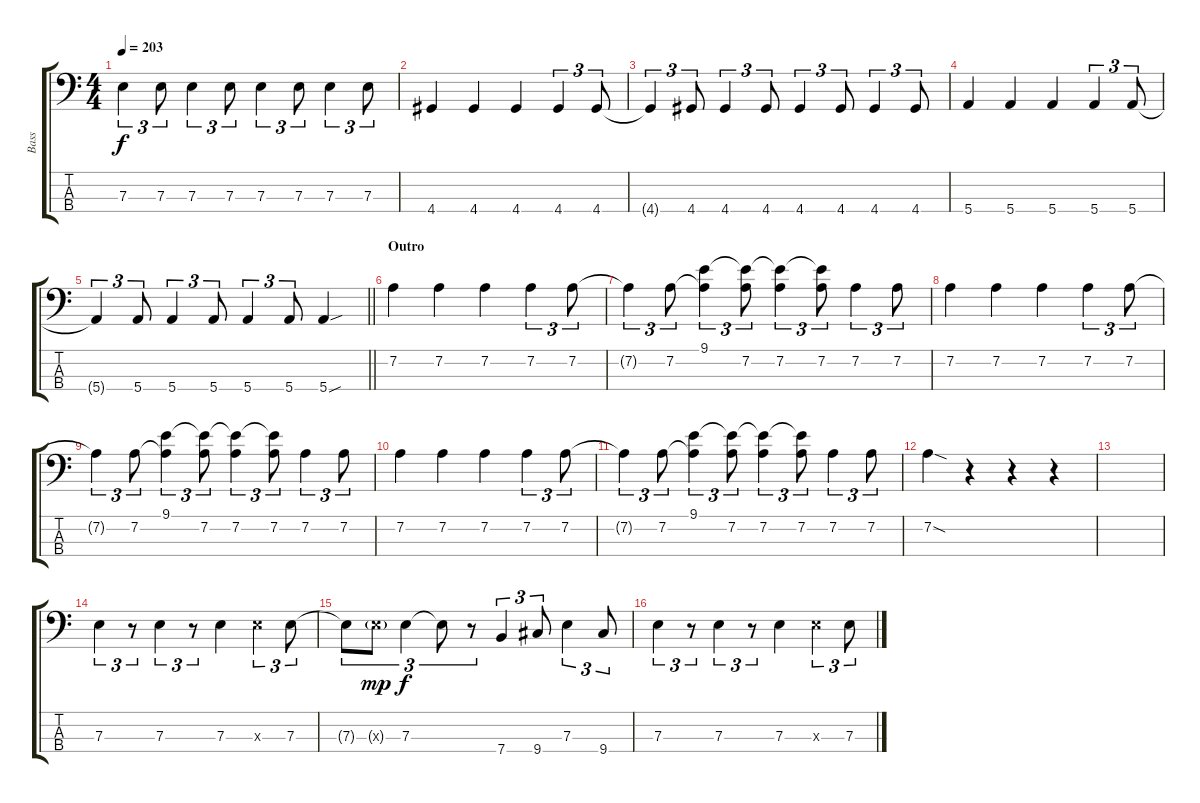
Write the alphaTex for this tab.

\track ("Bass" "Bass") {instrument electricbasspick}
\staff {score tabs}
\tuning (G2 D2 A1 E1) {hide}
\ts (4 4)
\tempo 203
\clef f4
\ks c
7.3{t}.4{tu (3 2) dy f} 7.3.8{tu (3 2)} 7.3.4{tu (3 2)} 7.3.8{tu (3 2)} 7.3.4{tu (3 2)} 7.3.8{tu (3 2)} 7.3.4{tu (3 2)} 7.3.8{tu (3 2)} |
4.4.4 4.4.4 4.4.4 4.4.4{tu (3 2)} 4.4.8{tu (3 2)} |
4.4{t}.4{tu (3 2)} 4.4.8{tu (3 2)} 4.4.4{tu (3 2)} 4.4.8{tu (3 2)} 4.4.4{tu (3 2)} 4.4.8{tu (3 2)} 4.4.4{tu (3 2)} 4.4.8{tu (3 2)} |
5.4.4 5.4.4 5.4.4 5.4.4{tu (3 2)} 5.4.8{tu (3 2)} |
\barLineRight lightlight
5.4{t}.4{tu (3 2)} 5.4.8{tu (3 2)} 5.4.4{tu (3 2)} 5.4.8{tu (3 2)} 5.4.4{tu (3 2)} 5.4.8{tu (3 2)} 5.4{sou}.4 |
\section ("" "Outro")
7.2.4 7.2.4 7.2.4 7.2.4{tu (3 2)} 7.2.8{tu (3 2)} |
7.2{t}.4{tu (3 2)} 7.2.8{tu (3 2)} (9.1 7.2{t}).4{tu (3 2)} (9.1{t} 7.2).8{tu (3 2)} (9.1{t} 7.2).4{tu (3 2)} (9.1{t} 7.2).8{tu (3 2)} 7.2.4{tu (3 2)} 7.2.8{tu (3 2)} |
7.2.4 7.2.4 7.2.4 7.2.4{tu (3 2)} 7.2.8{tu (3 2)} |
7.2{t}.4{tu (3 2)} 7.2.8{tu (3 2)} (9.1 7.2{t}).4{tu (3 2)} (9.1{t} 7.2).8{tu (3 2)} (9.1{t} 7.2).4{tu (3 2)} (9.1{t} 7.2).8{tu (3 2)} 7.2.4{tu (3 2)} 7.2.8{tu (3 2)} |
7.2.4 7.2.4 7.2.4 7.2.4{tu (3 2)} 7.2.8{tu (3 2)} |
7.2{t}.4{tu (3 2)} 7.2.8{tu (3 2)} (9.1 7.2{t}).4{tu (3 2)} (9.1{t} 7.2).8{tu (3 2)} (9.1{t} 7.2).4{tu (3 2)} (9.1{t} 7.2).8{tu (3 2)} 7.2.4{tu (3 2)} 7.2.8{tu (3 2)} |
7.2{sod}.4 r.4 r.4 r.4 |
|
7.3.4{tu (3 2)} r.8{tu (3 2)} 7.3.4{tu (3 2)} r.8{tu (3 2)} 7.3.4 7.3{x}.4{tu (3 2)} 7.3.8{tu (3 2)} |
7.3{t}.8{tu (3 2)} 7.3{g x}.8{tu (3 2) dy mp} 7.3.4{tu (3 2) dy f} 7.3{t}.8{tu (3 2)} r.8{tu (3 2)} 7.4.4{tu (3 2)} 9.4.8{tu (3 2)} 7.3.4{tu (3 2)} 9.4.8{tu (3 2)} |
7.3.4{tu (3 2)} r.8{tu (3 2)} 7.3.4{tu (3 2)} r.8{tu (3 2)} 7.3.4 7.3{x}.4{tu (3 2)} 7.3.8{tu (3 2)}
